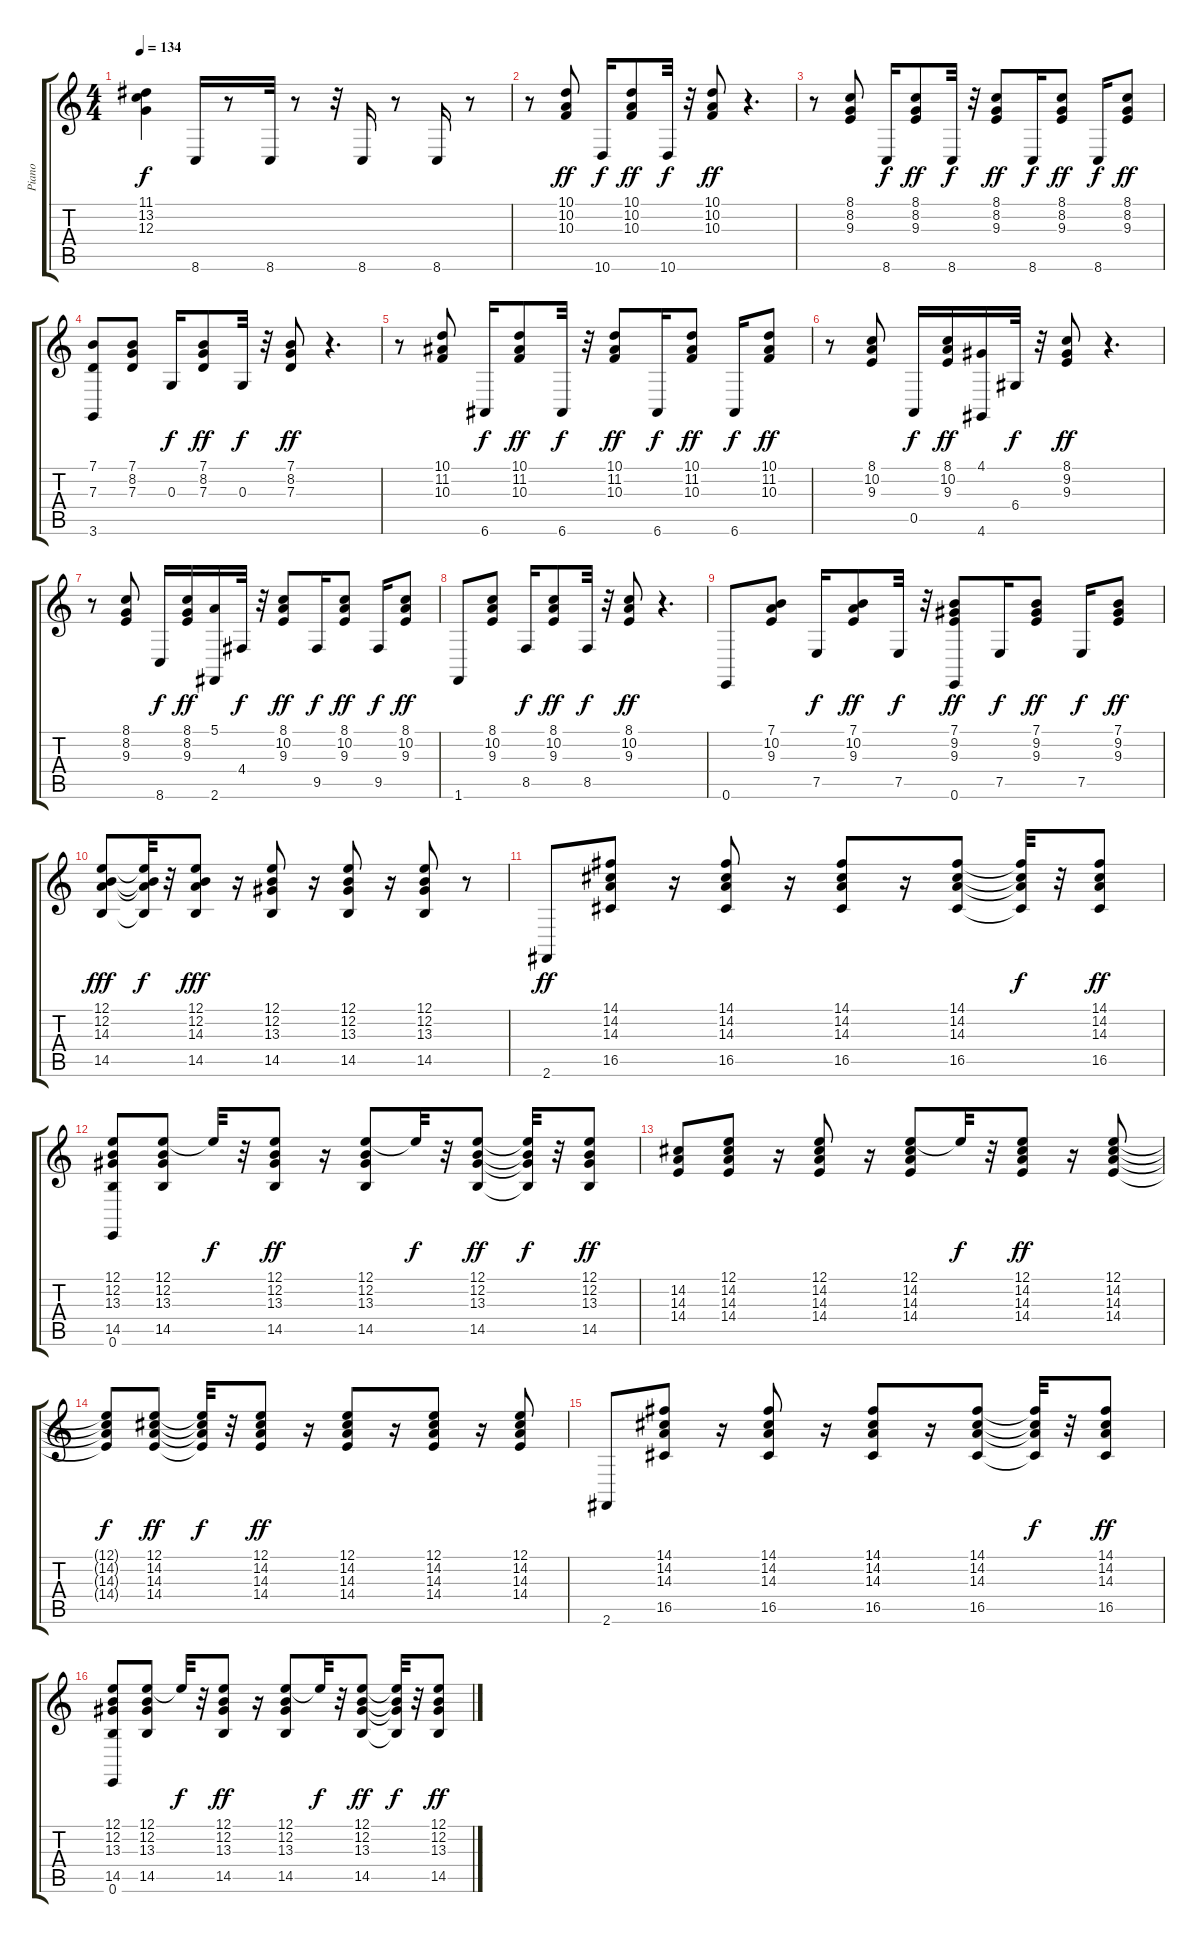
\track ("Piano" "Piano") {instrument brightacousticpiano}
\staff {score tabs}
\tuning (E4 B3 G3 D3 A2 E2) {hide}
\ts (4 4)
\tempo 134
\clef g2
\ks c
(11.1{t} 13.2{t} 12.3{t}).4{dy f} 8.6.16 r.8 8.6.32 r.8 r.32 8.6.16 r.8 8.6.16 r.8 |
r.8 (10.1 10.2 10.3).8{dy ff} 10.6.16{dy f} (10.1 10.2 10.3).8{dy ff} 10.6.32{dy f} r.32 (10.1 10.2 10.3).8{dy ff} r.4{d} |
r.8 (8.1 8.2 9.3).8 8.6.16{dy f} (8.1 8.2 9.3).8{dy ff} 8.6.32{dy f} r.32 (8.1 8.2 9.3).8{dy ff} 8.6.16{dy f} (8.1 8.2 9.3).8{dy ff} 8.6.16{dy f} (8.1 8.2 9.3).8{dy ff} |
(7.1 7.3 3.6).8 (7.1 8.2 7.3).8 0.3.16{dy f} (7.1 8.2 7.3).8{dy ff} 0.3.32{dy f} r.32 (7.1 8.2 7.3).8{dy ff} r.4{d} |
r.8 (10.1 11.2 10.3).8 6.6.16{dy f} (10.1 11.2 10.3).8{dy ff} 6.6.32{dy f} r.32 (10.1 11.2 10.3).8{dy ff} 6.6.16{dy f} (10.1 11.2 10.3).8{dy ff} 6.6.16{dy f} (10.1 11.2 10.3).8{dy ff} |
r.8 (8.1 10.2 9.3).8 0.5.16{dy f} (8.1 10.2 9.3).16{dy ff} (4.1 4.6).16 6.4.32{dy f} r.32 (8.1 9.2 9.3).8{dy ff} r.4{d} |
r.8 (8.1 8.2 9.3).8 8.6.16{dy f} (8.1 8.2 9.3).16{dy ff} (5.1 2.6).16 4.4.32{dy f} r.32 (8.1 10.2 9.3).8{dy ff} 9.5.16{dy f} (8.1 10.2 9.3).8{dy ff} 9.5.16{dy f} (8.1 10.2 9.3).8{dy ff} |
1.6.8 (8.1 10.2 9.3).8 8.5.16{dy f} (8.1 10.2 9.3).8{dy ff} 8.5.32{dy f} r.32 (8.1 10.2 9.3).8{dy ff} r.4{d} |
0.6.8 (7.1 10.2 9.3).8 7.5.16{dy f} (7.1 10.2 9.3).8{dy ff} 7.5.32{dy f} r.32 (7.1 9.2 9.3 0.6).8{dy ff} 7.5.16{dy f} (7.1 9.2 9.3).8{dy ff} 7.5.16{dy f} (7.1 9.2 9.3).8{dy ff} |
(12.1 12.2 14.3 14.5).8{dy fff} (12.1{t} 12.2{t} 14.3{t} 14.5{t}).32{dy f} r.32 (12.1 12.2 14.3 14.5).8{dy fff} r.16 (12.1 12.2 13.3 14.5).8 r.16 (12.1 12.2 13.3 14.5).8 r.16 (12.1 12.2 13.3 14.5).8 r.8 |
2.6.8{dy ff} (14.1 14.2 14.3 16.5).8 r.16 (14.1 14.2 14.3 16.5).8 r.16 (14.1 14.2 14.3 16.5).8 r.16 (14.1 14.2 14.3 16.5).8 (14.1{t} 14.2{t} 14.3{t} 16.5{t}).32{dy f} r.32 (14.1 14.2 14.3 16.5).8{dy ff} |
(12.1 12.2 13.3 14.5 0.6).8 (12.1 12.2 13.3 14.5).8 12.1{t}.32{dy f} r.32 (12.1 12.2 13.3 14.5).8{dy ff} r.16 (12.1 12.2 13.3 14.5).8 12.1{t}.32{dy f} r.32 (12.1 12.2 13.3 14.5).8{dy ff} (12.1{t} 12.2{t} 13.3{t} 14.5{t}).32{dy f} r.32 (12.1 12.2 13.3 14.5).8{dy ff} |
(14.2 14.3 14.4).8 (12.1 14.2 14.3 14.4).8 r.16 (12.1 14.2 14.3 14.4).8 r.16 (12.1 14.2 14.3 14.4).8 12.1{t}.32{dy f} r.32 (12.1 14.2 14.3 14.4).8{dy ff} r.16 (12.1 14.2 14.3 14.4).8 |
(12.1{t} 14.2{t} 14.3{t} 14.4{t}).8{dy f} (12.1 14.2 14.3 14.4).8{dy ff} (12.1{t} 14.2{t} 14.3{t} 14.4{t}).32{dy f} r.32 (12.1 14.2 14.3 14.4).8{dy ff} r.16 (12.1 14.2 14.3 14.4).8 r.16 (12.1 14.2 14.3 14.4).8 r.16 (12.1 14.2 14.3 14.4).8 |
2.6.8 (14.1 14.2 14.3 16.5).8 r.16 (14.1 14.2 14.3 16.5).8 r.16 (14.1 14.2 14.3 16.5).8 r.16 (14.1 14.2 14.3 16.5).8 (14.1{t} 14.2{t} 14.3{t} 16.5{t}).32{dy f} r.32 (14.1 14.2 14.3 16.5).8{dy ff} |
(12.1 12.2 13.3 14.5 0.6).8 (12.1 12.2 13.3 14.5).8 12.1{t}.32{dy f} r.32 (12.1 12.2 13.3 14.5).8{dy ff} r.16 (12.1 12.2 13.3 14.5).8 12.1{t}.32{dy f} r.32 (12.1 12.2 13.3 14.5).8{dy ff} (12.1{t} 12.2{t} 13.3{t} 14.5{t}).32{dy f} r.32 (12.1 12.2 13.3 14.5).8{dy ff}
